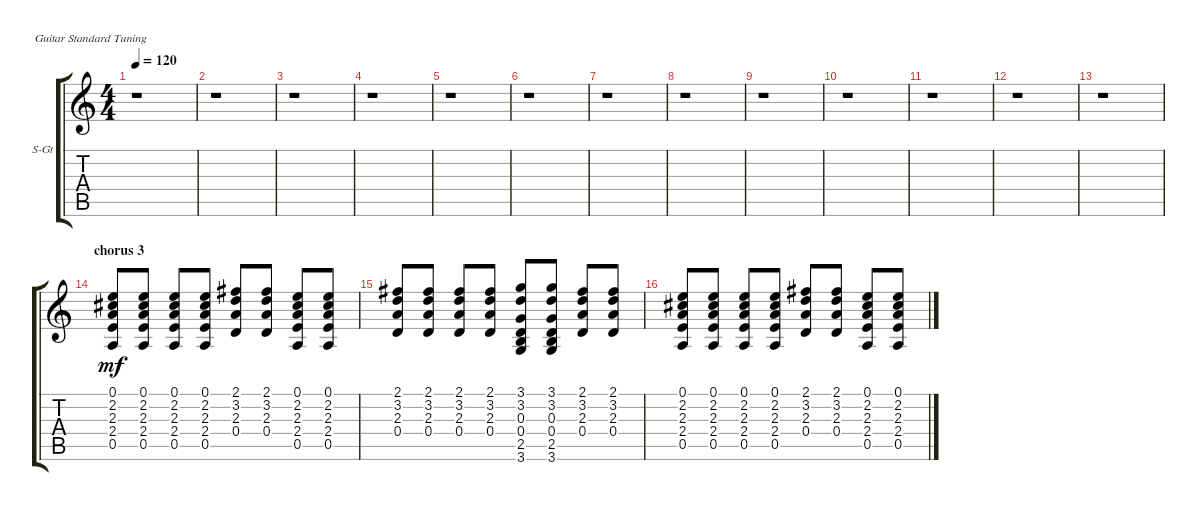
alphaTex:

\bracketExtendMode groupsimilarinstruments
\firstSystemTrackNameOrientation horizontal
\otherSystemsTrackNameOrientation horizontal
\track ("Guitar 2" "S-Gt") {instrument acousticguitarsteel}
\staff {score tabs}
\tuning (E4 B3 G3 D3 A2 E2)
\ts (4 4)
\tempo 120
\clef g2
\ks c
r.1{dy mf} |
r.1 |
r.1 |
r.1 |
r.1 |
r.1 |
r.1 |
r.1 |
r.1 |
r.1 |
r.1 |
r.1 |
r.1 |
\section ("" "chorus 3")
(0.1 2.2 2.3 2.4 0.5).8 (0.1 2.2 2.3 2.4 0.5).8 (0.1 2.2 2.3 2.4 0.5).8 (0.1 2.2 2.3 2.4 0.5).8 (2.1 3.2 2.3 0.4).8 (2.1 3.2 2.3 0.4).8 (0.1 2.2 2.3 2.4 0.5).8 (0.1 2.2 2.3 2.4 0.5).8 |
(2.1 3.2 2.3 0.4).8 (2.1 3.2 2.3 0.4).8 (2.1 3.2 2.3 0.4).8 (2.1 3.2 2.3 0.4).8 (3.1 3.2 0.3 0.4 2.5 3.6).8 (3.1 3.2 0.3 0.4 2.5 3.6).8 (2.1 3.2 2.3 0.4).8 (2.1 3.2 2.3 0.4).8 |
(0.1 2.2 2.3 2.4 0.5).8 (0.1 2.2 2.3 2.4 0.5).8 (0.1 2.2 2.3 2.4 0.5).8 (0.1 2.2 2.3 2.4 0.5).8 (2.1 3.2 2.3 0.4).8 (2.1 3.2 2.3 0.4).8 (0.1 2.2 2.3 2.4 0.5).8 (0.1 2.2 2.3 2.4 0.5).8
